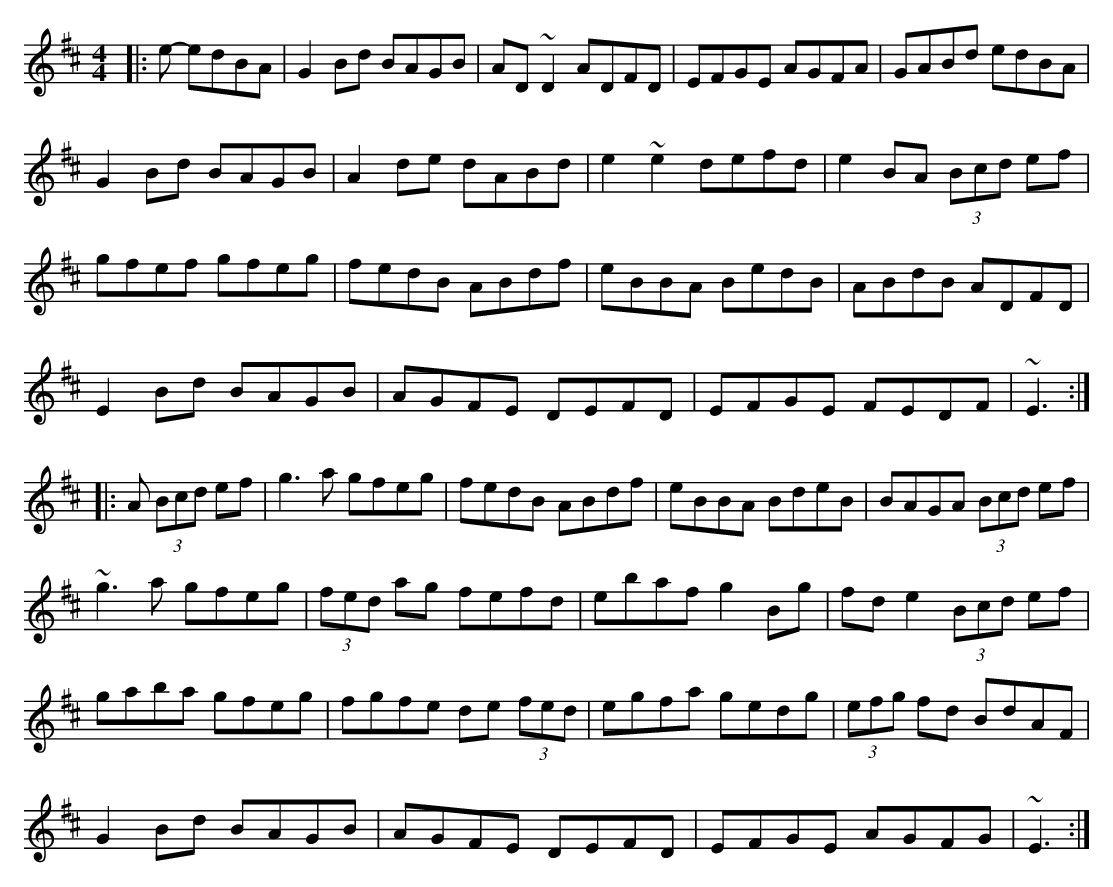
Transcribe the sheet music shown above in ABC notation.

X:1
M:4/4
K:D
|:e- edBA|G2Bd BAGB|AD~D2 ADFD|EFGE AGFA|GABd edBA|
G2Bd BAGB|A2de dABd|e2~e2 defd|e2BA (3Bcd ef|
gfef gfeg|fedB ABdf|eBBA BedB|ABdB ADFD|
E2Bd BAGB|AGFE DEFD|EFGE FEDF|~E3:|
|:A (3Bcd ef|g3a gfeg|fedB ABdf|eBBA BdeB|BAGA (3Bcd ef|
~g3a gfeg|(3fed ag fefd|ebaf g2Bg|fde2 (3Bcd ef|
gaba gfeg|fgfe de (3fed|egfa gedg|(3efg fd BdAF|
G2Bd BAGB|AGFE DEFD|EFGE AGFG|~E3:|
